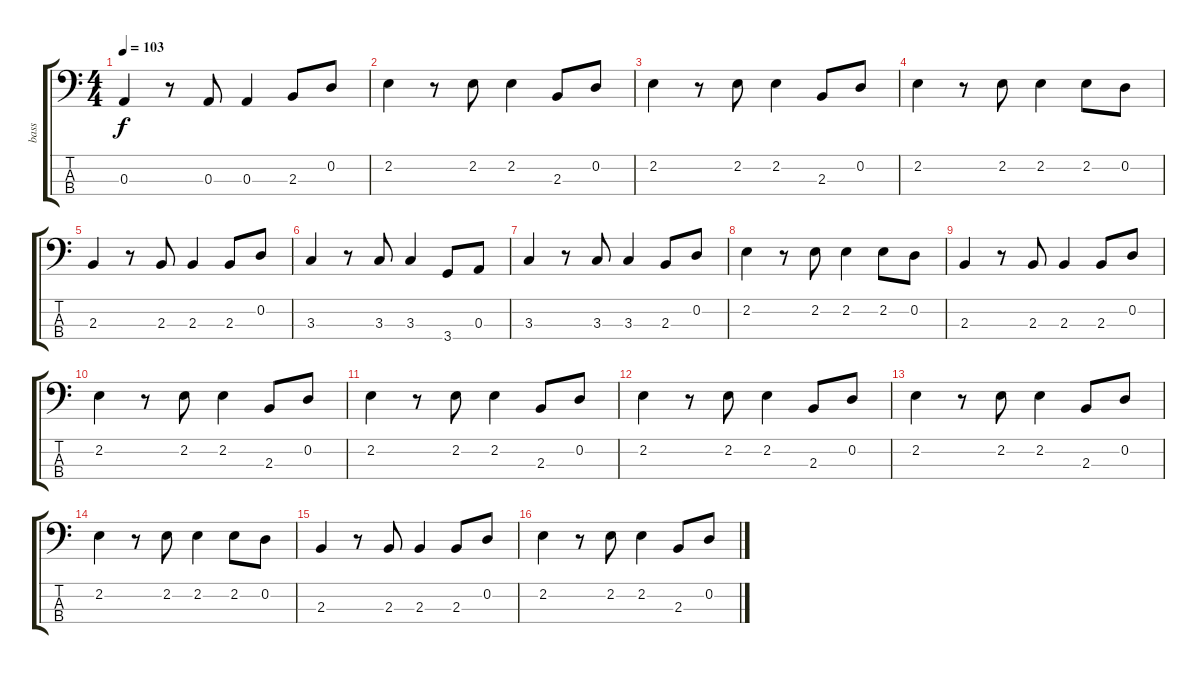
\track ("bass" "bass") {instrument electricbassfinger}
\staff {score tabs}
\tuning (G2 D2 A1 E1) {hide}
\ts (4 4)
\tempo 103
\clef f4
\ks c
0.3.4{dy f} r.8 0.3.8 0.3.4 2.3.8 0.2.8 |
2.2.4 r.8 2.2.8 2.2.4 2.3.8 0.2.8 |
2.2.4 r.8 2.2.8 2.2.4 2.3.8 0.2.8 |
2.2.4 r.8 2.2.8 2.2.4 2.2.8 0.2.8 |
2.3.4 r.8 2.3.8 2.3.4 2.3.8 0.2.8 |
3.3.4 r.8 3.3.8 3.3.4 3.4.8 0.3.8 |
3.3.4 r.8 3.3.8 3.3.4 2.3.8 0.2.8 |
2.2.4 r.8 2.2.8 2.2.4 2.2.8 0.2.8 |
2.3.4 r.8 2.3.8 2.3.4 2.3.8 0.2.8 |
2.2.4 r.8 2.2.8 2.2.4 2.3.8 0.2.8 |
2.2.4 r.8 2.2.8 2.2.4 2.3.8 0.2.8 |
2.2.4 r.8 2.2.8 2.2.4 2.3.8 0.2.8 |
2.2.4 r.8 2.2.8 2.2.4 2.3.8 0.2.8 |
2.2.4 r.8 2.2.8 2.2.4 2.2.8 0.2.8 |
2.3.4 r.8 2.3.8 2.3.4 2.3.8 0.2.8 |
2.2.4 r.8 2.2.8 2.2.4 2.3.8 0.2.8
